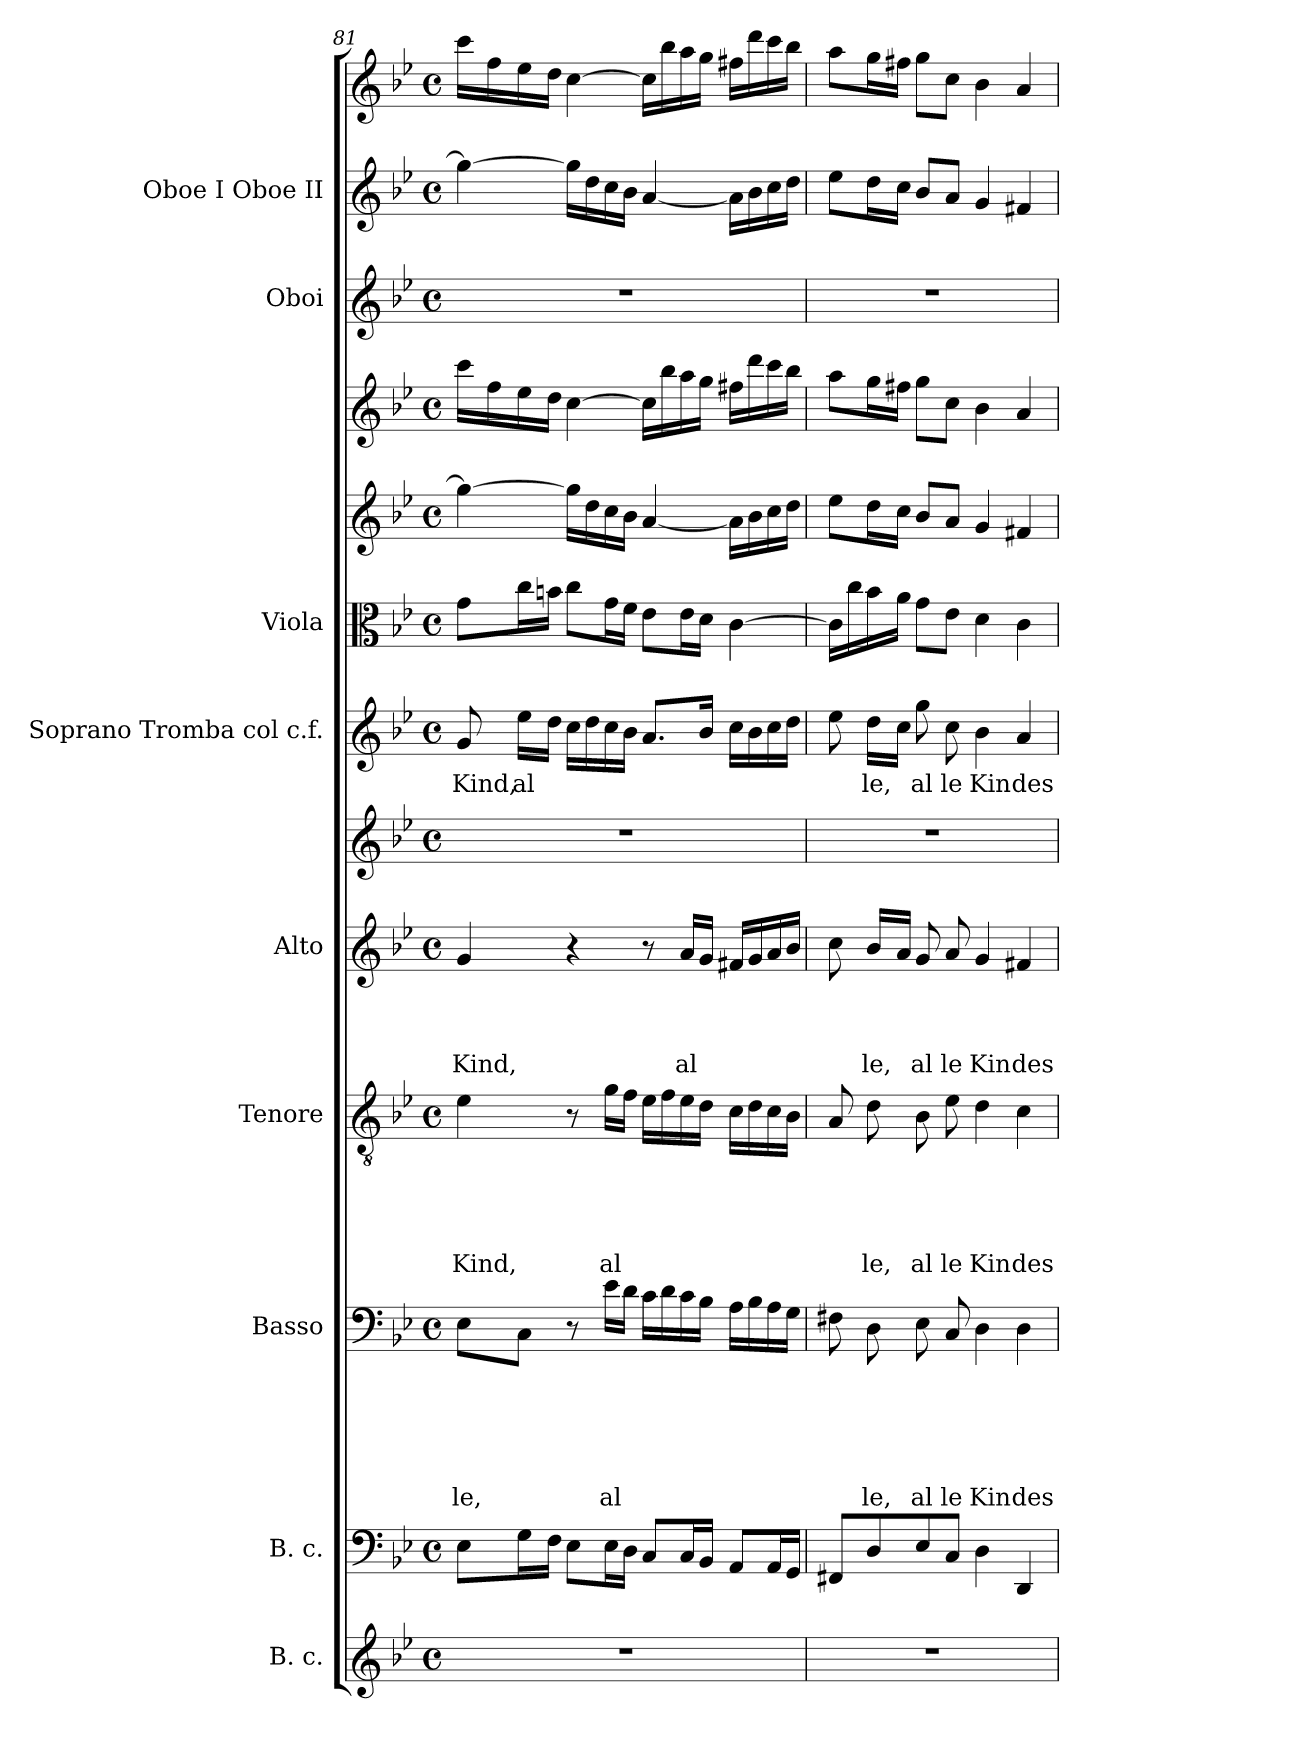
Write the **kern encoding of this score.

**kern	**kern	**kern	**text	**text	**text	**text	**text	**text	**kern	**text	**text	**text	**text	**text	**kern	**text	**text	**text	**text	**kern	**kern	**text	**kern	**kern	**kern	**kern	**kern	**kern
*part12	*part11	*part10	*part10	*part10	*part10	*part10	*part10	*part10	*part9	*part9	*part9	*part9	*part9	*part9	*part8	*part8	*part8	*part8	*part8	*part7	*part6	*part6	*part5	*part4	*part3	*part2	*part1	*part1
*staff13	*staff12	*staff11	*staff11	*staff11	*staff11	*staff11	*staff11	*staff11	*staff10	*staff10	*staff10	*staff10	*staff10	*staff10	*staff9	*staff9	*staff9	*staff9	*staff9	*staff8	*staff7	*staff7	*staff6	*staff5	*staff4	*staff3	*staff2	*staff1
*I"B. c.	*I"B. c.	*I"Basso	*	*	*	*	*	*	*I"Tenore	*	*	*	*	*	*I"Alto	*	*	*	*	*	*I"Soprano Tromba col c.f.	*	*I"Viola	*	*	*I"Oboi	*I"Oboe I Oboe II	*
*	*I'B. c.	*I'Basso	*	*	*	*	*	*	*I'Tenore	*	*	*	*	*	*I'Alto	*	*	*	*	*	*I'Soprano	*	*I'Viola	*	*	*	*I'Ob	*
*clefG2	*clefF4	*clefF4	*	*	*	*	*	*	*clefGv2	*	*	*	*	*	*clefG2	*	*	*	*	*clefG2	*clefG2	*	*clefC3	*clefG2	*clefG2	*clefG2	*clefG2	*clefG2
*k[b-e-]	*k[b-e-]	*k[b-e-]	*	*	*	*	*	*	*k[b-e-]	*	*	*	*	*	*k[b-e-]	*	*	*	*	*k[b-e-]	*k[b-e-]	*	*k[b-e-]	*k[b-e-]	*k[b-e-]	*k[b-e-]	*k[b-e-]	*k[b-e-]
*B-:	*B-:	*B-:	*	*	*	*	*	*	*B-:	*	*	*	*	*	*B-:	*	*	*	*	*B-:	*B-:	*	*B-:	*B-:	*B-:	*B-:	*B-:	*B-:
*M4/4	*M4/4	*M4/4	*	*	*	*	*	*	*M4/4	*	*	*	*	*	*M4/4	*	*	*	*	*M4/4	*M4/4	*	*M4/4	*M4/4	*M4/4	*M4/4	*M4/4	*M4/4
*met(c)	*met(c)	*met(c)	*	*	*	*	*	*	*met(c)	*	*	*	*	*	*met(c)	*	*	*	*	*met(c)	*met(c)	*	*met(c)	*met(c)	*met(c)	*met(c)	*met(c)	*met(c)
=81	=81	=81	=81	=81	=81	=81	=81	=81	=81	=81	=81	=81	=81	=81	=81	=81	=81	=81	=81	=81	=81	=81	=81	=81	=81	=81	=81	=81
!	!	!	!	!	!	!	!	!LO:LY:b	!	!	!	!	!	!LO:LY:b	!	!	!	!	!LO:LY:b	!	!	!LO:LY:b	!	!	!	!	!	!
1r	8E->\L	8E-\L	.	.	.	.	.	le,	4e-\	.	.	.	.	Kind,	4g/	.	.	.	Kind,	1r	8g/	Kind,	8g\L	4gg\_	16ccc\LL	1r	4gg\_	16ccc\LL
.	.	.	.	.	.	.	.	.	.	.	.	.	.	.	.	.	.	.	.	.	.	.	.	.	16ff\	.	.	16ff\
!	!	!	!	!	!	!	!	!	!	!	!	!	!	!	!	!	!	!	!	!	!	!LO:LY:b	!	!	!	!	!	!
.	16G\L	8C\J	.	.	.	.	.	.	.	.	.	.	.	.	.	.	.	.	.	.	16ee-\LL	al	16cc\L	.	16ee-\	.	.	16ee-\
.	16F\JJ	.	.	.	.	.	.	.	.	.	.	.	.	.	.	.	.	.	.	.	16dd\JJ	.	16bn\JJ	.	16dd\JJ	.	.	16dd\JJ
.	8E->\L	8r	.	.	.	.	.	.	8r	.	.	.	.	.	4r	.	.	.	.	.	16cc\LL	.	8cc\L	16gg\LL]	[>4cc\	.	16gg\LL]	[>4cc\
.	.	.	.	.	.	.	.	.	.	.	.	.	.	.	.	.	.	.	.	.	16dd\	.	.	16dd\	.	.	16dd\	.
!	!	!	!	!	!	!	!	!LO:LY:b	!	!	!	!	!	!LO:LY:b	!	!	!	!	!	!	!	!	!	!	!	!	!	!
.	16E-\L	16e-\LL	.	.	.	.	.	al	16g\LL	.	.	.	.	al	.	.	.	.	.	.	16cc\	.	16g\L	16cc\	.	.	16cc\	.
.	16D\JJ	16d\JJ	.	.	.	.	.	.	16f\JJ	.	.	.	.	.	.	.	.	.	.	.	16b-\JJ	.	16f\JJ	16b-\JJ	.	.	16b-\JJ	.
.	8C</L	16c\LL	.	.	.	.	.	.	16e-\LL	.	.	.	.	.	8r	.	.	.	.	.	8.a/L	.	8e-\L	[<4a/	16cc\LL]	.	[<4a/	16cc\LL]
.	.	16d\	.	.	.	.	.	.	16f\	.	.	.	.	.	.	.	.	.	.	.	.	.	.	.	16bb-\	.	.	16bb-\
!	!	!	!	!	!	!	!	!	!	!	!	!	!	!	!	!	!	!	!LO:LY:b	!	!	!	!	!	!	!	!	!
.	16C/L	16c\	.	.	.	.	.	.	16e-\	.	.	.	.	.	16a/LL	.	.	.	al	.	.	.	16e-\L	.	16aa\	.	.	16aa>\
.	16BB-/JJ	16B-\JJ	.	.	.	.	.	.	16d\JJ	.	.	.	.	.	16g/JJ	.	.	.	.	.	16b-/Jk	.	16d\JJ	.	16gg\JJ	.	.	16gg\JJ
.	8AA</L	16A\LL	.	.	.	.	.	.	16c\LL	.	.	.	.	.	16f#X/LL	.	.	.	.	.	16cc\LL	.	[>4c\	16a\LL]	16ff#X\LL	.	16a\LL]	16ff#X\LL
.	.	16B-\	.	.	.	.	.	.	16d\	.	.	.	.	.	16g/	.	.	.	.	.	16b-\	.	.	16b-\	16ddd\	.	16b-\	16ddd\
.	16AA/L	16A\	.	.	.	.	.	.	16c\	.	.	.	.	.	16a/	.	.	.	.	.	16cc\	.	.	16cc\	16ccc\	.	16cc\	16ccc\
.	16GG/JJ	16G\JJ	.	.	.	.	.	.	16B-\JJ	.	.	.	.	.	16b-/JJ	.	.	.	.	.	16dd\JJ	.	.	16dd\JJ	16bb-\JJ	.	16dd\JJ	16bb-\JJ
=82	=82	=82	=82	=82	=82	=82	=82	=82	=82	=82	=82	=82	=82	=82	=82	=82	=82	=82	=82	=82	=82	=82	=82	=82	=82	=82	=82	=82
1r	8FF#X</L	8F#X\	.	.	.	.	.	.	8A/	.	.	.	.	.	8cc\	.	.	.	.	1r	8ee-\	.	16c\LL]	8ee-\L	8aa\L	1r	8ee-\L	8aa\L
.	.	.	.	.	.	.	.	.	.	.	.	.	.	.	.	.	.	.	.	.	.	.	16cc\	.	.	.	.	.
!	!	!	!	!	!	!	!	!LO:LY:b	!	!	!	!	!	!LO:LY:b	!	!	!	!	!LO:LY:b	!	!	!LO:LY:b	!	!	!	!	!	!
.	8D</	8D\	.	.	.	.	.	le,	8d\	.	.	.	.	le,	16b-/LL	.	.	.	le,	.	16dd\LL	le,	16b-\	16dd\L	16gg\L	.	16dd\L	16gg>\L
.	.	.	.	.	.	.	.	.	.	.	.	.	.	.	16a/JJ	.	.	.	.	.	16cc\JJ	.	16a\JJ	16cc\JJ	16ff#X\JJ	.	16cc\JJ	16ff#X\JJ
!	!	!	!	!	!	!	!	!LO:LY:b	!	!	!	!	!	!LO:LY:b	!	!	!	!	!LO:LY:b	!	!	!LO:LY:b	!	!	!	!	!	!
.	8E-</	8E-\	.	.	.	.	.	al	8B-\	.	.	.	.	al	8g/	.	.	.	al	.	8gg\	al	8g\L	8b-/L	8gg\L	.	8b-/L	8gg\L
!	!	!	!	!	!	!	!	!LO:LY:b	!	!	!	!	!	!LO:LY:b	!	!	!	!	!LO:LY:b	!	!	!LO:LY:b	!	!	!	!	!	!
.	8C</J	8C/	.	.	.	.	.	le	8e-\	.	.	.	.	le	8a/	.	.	.	le	.	8cc\	le	8e-\J	8a/J	8cc\J	.	8a/J	8cc\J
!	!	!	!	!	!	!	!	!LO:LY:b	!	!	!	!	!	!LO:LY:b	!	!	!	!	!LO:LY:b	!	!	!LO:LY:b	!	!	!	!	!	!
.	4D>\	4D\	.	.	.	.	.	Kin	4d\	.	.	.	.	Kin	4g/	.	.	.	Kin	.	4b-\	Kin	4d\	4g/	4b-\	.	4g/	4b-\
!	!	!	!	!	!	!	!	!LO:LY:b	!	!	!	!	!	!LO:LY:b	!	!	!	!	!LO:LY:b	!	!	!LO:LY:b	!	!	!	!	!	!
.	4DD</	4D\	.	.	.	.	.	des	4c\	.	.	.	.	des	4f#X/	.	.	.	des	.	4a/	des	4c\	4f#X/	4a/	.	4f#X/	4a/
=	=	=	=	=	=	=	=	=	=	=	=	=	=	=	=	=	=	=	=	=	=	=	=	=	=	=	=	=
*-	*-	*-	*-	*-	*-	*-	*-	*-	*-	*-	*-	*-	*-	*-	*-	*-	*-	*-	*-	*-	*-	*-	*-	*-	*-	*-	*-	*-
